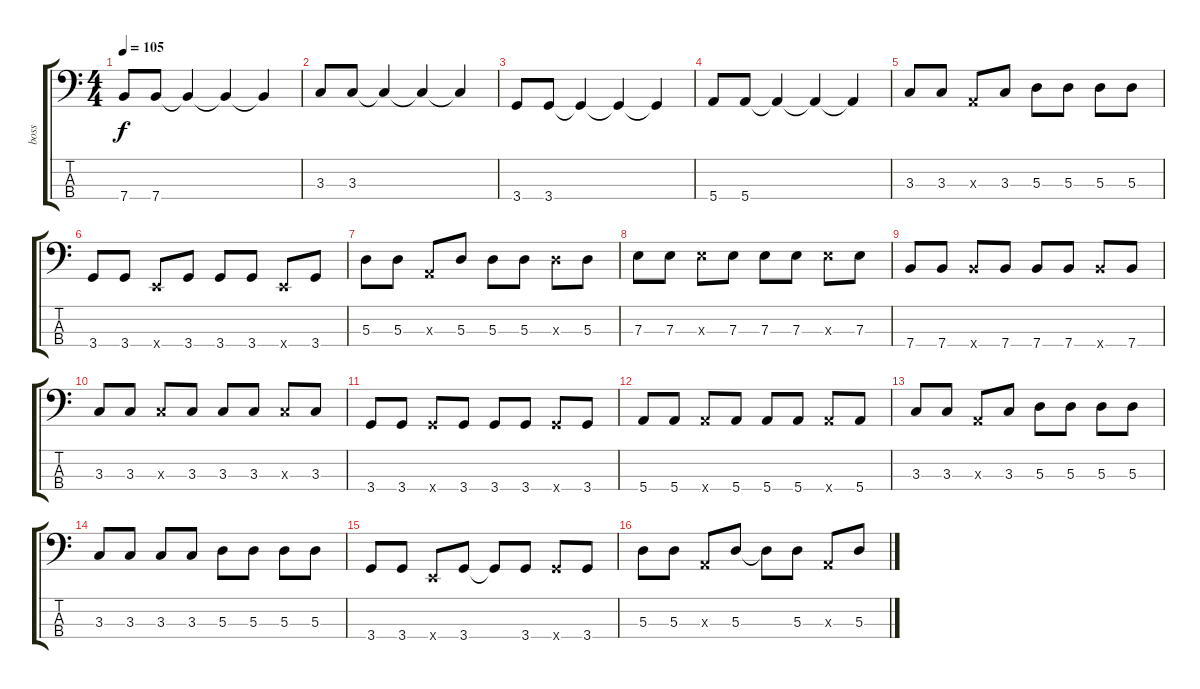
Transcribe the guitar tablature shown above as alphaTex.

\track ("boss" "boss") {instrument electricbassfinger}
\staff {score tabs}
\tuning (G2 D2 A1 E1) {hide}
\ts (4 4)
\tempo 105
\clef f4
\ks c
7.4.8{dy f} 7.4.8 7.4{t}.4 7.4{t}.4 7.4{t}.4 |
3.3.8 3.3.8 3.3{t}.4 3.3{t}.4 3.3{t}.4 |
3.4.8 3.4.8 3.4{t}.4 3.4{t}.4 3.4{t}.4 |
5.4.8 5.4.8 5.4{t}.4 5.4{t}.4 5.4{t}.4 |
3.3.8 3.3.8 0.3{x}.8 3.3.8 5.3.8 5.3.8 5.3.8 5.3.8 |
3.4.8 3.4.8 0.4{x}.8 3.4.8 3.4.8 3.4.8 0.4{x}.8 3.4.8 |
5.3.8 5.3.8 0.3{x}.8 5.3.8 5.3.8 5.3.8 5.3{x}.8 5.3.8 |
7.3.8 7.3.8 7.3{x}.8 7.3.8 7.3.8 7.3.8 7.3{x}.8 7.3.8 |
7.4.8 7.4.8 7.4{x}.8 7.4.8 7.4.8 7.4.8 7.4{x}.8 7.4.8 |
3.3.8 3.3.8 3.3{x}.8 3.3.8 3.3.8 3.3.8 3.3{x}.8 3.3.8 |
3.4.8 3.4.8 3.4{x}.8 3.4.8 3.4.8 3.4.8 3.4{x}.8 3.4.8 |
5.4.8 5.4.8 5.4{x}.8 5.4.8 5.4.8 5.4.8 5.4{x}.8 5.4.8 |
3.3.8 3.3.8 0.3{x}.8 3.3.8 5.3.8 5.3.8 5.3.8 5.3.8 |
3.3.8 3.3.8 3.3.8 3.3.8 5.3.8 5.3.8 5.3.8 5.3.8 |
3.4.8 3.4.8 0.4{x}.8 3.4.8 3.4{t}.8 3.4.8 3.4{x}.8 3.4.8 |
5.3.8 5.3.8 0.3{x}.8 5.3.8 5.3{t}.8 5.3.8 0.3{x}.8 5.3.8
